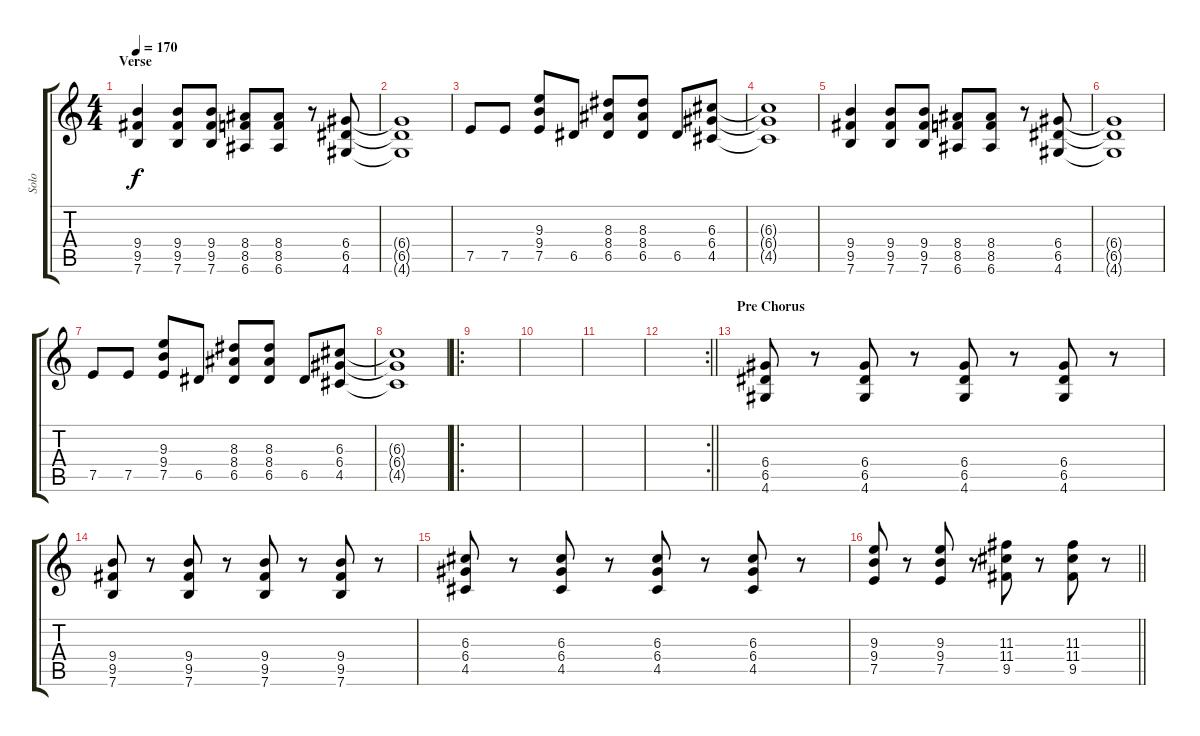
\track ("Solo" "Solo") {instrument distortionguitar}
\staff {score tabs}
\tuning (E4 B3 G3 D3 A2 E2) {hide}
\ts (4 4)
\section ("" "Verse")
\tempo 170
\clef g2
\ks c
(9.4 9.5 7.6).4{dy f} (9.4 9.5 7.6).8 (9.4 9.5 7.6).8 (8.4 8.5 6.6).8 (8.4 8.5 6.6).8 r.8 (6.4 6.5 4.6).8 |
(6.4{t} 6.5{t} 4.6{t}).1 |
7.5.8 7.5.8 (9.3 9.4 7.5).8 6.5.8 (8.3 8.4 6.5).8 (8.3 8.4 6.5).8 6.5.8 (6.3 6.4 4.5).8 |
(6.3{t} 6.4{t} 4.5{t}).1 |
(9.4 9.5 7.6).4 (9.4 9.5 7.6).8 (9.4 9.5 7.6).8 (8.4 8.5 6.6).8 (8.4 8.5 6.6).8 r.8 (6.4 6.5 4.6).8 |
(6.4{t} 6.5{t} 4.6{t}).1 |
7.5.8 7.5.8 (9.3 9.4 7.5).8 6.5.8 (8.3 8.4 6.5).8 (8.3 8.4 6.5).8 6.5.8 (6.3 6.4 4.5).8 |
(6.3{t} 6.4{t} 4.5{t}).1 |
\ro
|
|
|
\rc 2
\barLineRight lightlight
|
\section ("" "Pre Chorus")
(6.4 6.5 4.6).8 r.8 (6.4 6.5 4.6).8 r.8 (6.4 6.5 4.6).8 r.8 (6.4 6.5 4.6).8 r.8 |
(9.4 9.5 7.6).8 r.8 (9.4 9.5 7.6).8 r.8 (9.4 9.5 7.6).8 r.8 (9.4 9.5 7.6).8 r.8 |
(6.3 6.4 4.5).8 r.8 (6.3 6.4 4.5).8 r.8 (6.3 6.4 4.5).8 r.8 (6.3 6.4 4.5).8 r.8 |
\barLineRight lightlight
(9.3 9.4 7.5).8 r.8 (9.3 9.4 7.5).8 r.8 (11.3 11.4 9.5).8 r.8 (11.3 11.4 9.5).8 r.8
